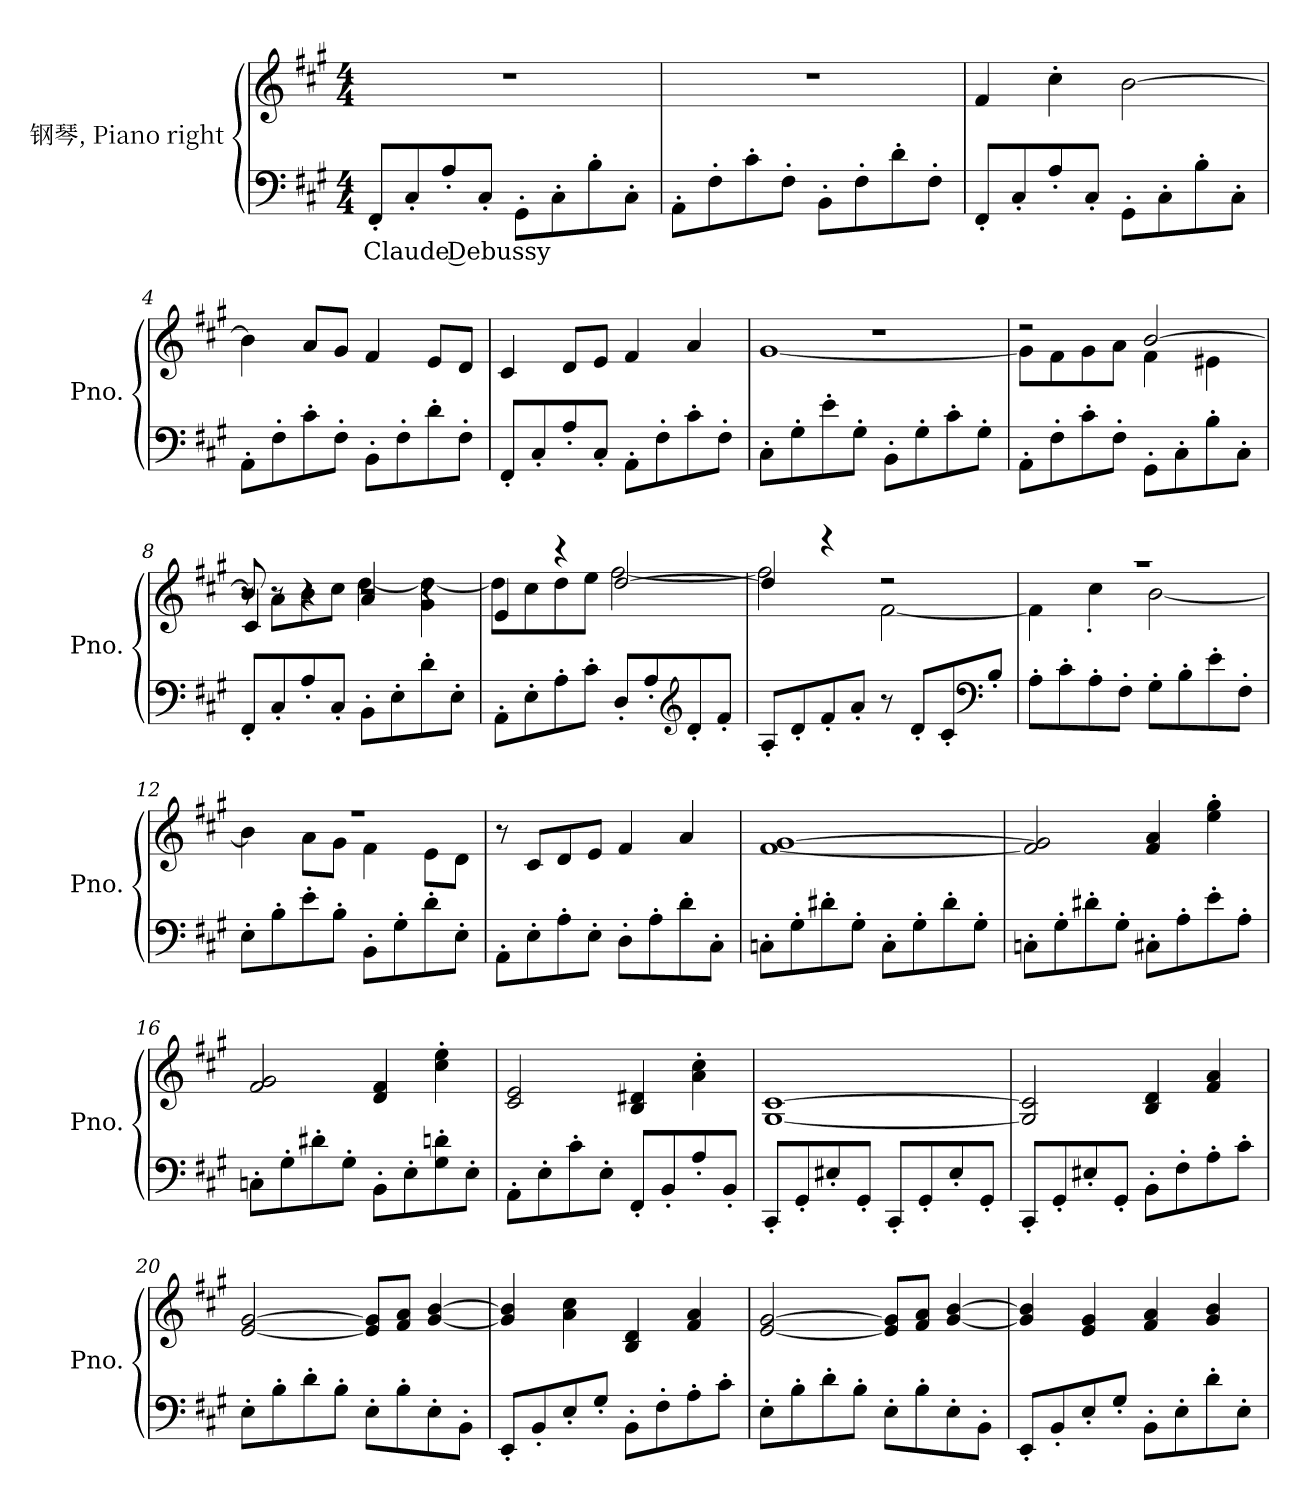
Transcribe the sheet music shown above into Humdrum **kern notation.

**kern	**text	**kern
*part1	*part1	*part1
*staff2	*staff2	*staff1
*I"钢琴, Piano right	*	*
*I'Pno.	*	*
*clefF4	*	*clefG2
*k[f#c#g#]	*	*k[f#c#g#]
*M4/4	*	*M4/4
*MM171	*	*MM171
=1	=1	=1
8FF#'/L	Claude Debussy	1r
8C#'/	.	.
8A'/	.	.
8C#'/J	.	.
8GG#'\L	.	.
8C#'\	.	.
8B'\	.	.
8C#'\J	.	.
=2	=2	=2
8AA'\L	.	1r
8F#'\	.	.
8c#'\	.	.
8F#'\J	.	.
8BB'\L	.	.
8F#'\	.	.
8d'\	.	.
8F#'\J	.	.
=3	=3	=3
*	*	*MM170
8FF#'/L	.	4f#/
8C#'/	.	.
*	*	*MM172
8A'/	.	4cc#'\
8C#'/J	.	.
*	*	*MM170
8GG#'\L	.	[2b\
8C#'\	.	.
8B'\	.	.
8C#'\J	.	.
=4	=4	=4
*	*	*MM172
8AA'\L	.	4b\]
8F#'\	.	.
8c#'\	.	8a/L
8F#'\J	.	8g#/J
*	*	*MM172
8BB'\L	.	4f#/
8F#'\	.	.
8d'\	.	8e/L
*	*	*MM173
8F#'\J	.	8d/J
!!LO:LB:g=z
=5	=5	=5
8FF#'/L	.	4c#/
8C#'/	.	.
8A'/	.	8d/L
8C#'/J	.	8e/J
*	*	*MM173
8AA'\L	.	4f#/
8F#'\	.	.
8c#'\	.	4a/
8F#'\J	.	.
=6	=6	=6
*	*	*MM173
*	*	*^
8C#'\L	.	1r	[1g#
8G#'\	.	.	.
8e'\	.	.	.
8G#'\J	.	.	.
8BB'\L	.	.	.
8G#'\	.	.	.
8c#'\	.	.	.
8G#'\J	.	.	.
=7	=7	=7	=7
8AA'\L	.	2r	8g#\L]
*	*	*MM178	*
8F#'\	.	.	8f#\
*	*	*MM179	*
8c#'\	.	.	8g#\
*	*	*MM174	*
8F#'\J	.	.	8a\J
*	*	*MM177	*
8GG#'\L	.	[2b/	4f#\
8C#'\	.	.	.
*	*	*MM175	*
8B'\	.	.	4e#X\
8C#'\J	.	.	.
*	*	*v	*v
=8	=8	=8
*	*	*MM178
*	*	*^
*	*	*	*^
8FF#'/L	.	8b/]	8r	4c#/
*	*	*MM179	*	*
8C#'/	.	8r	8a\L	.
*	*	*MM180	*	*
8A'/	.	4r	8b\	4r
*	*	*MM176	*	*
8C#'/J	.	.	8cc#\J	.
8BB'\L	.	4a/	[4dd\	2r
8E'\	.	.	.	.
*	*	*MM175	*	*
8d'\	.	4r	4g#\ 4dd\_	.
8E'\J	.	.	.	.
*	*	*	*v	*v
!!LO:LB:g=z
=9	=9	=9	=9
8AA'\L	.	4e/	8dd\L]
*	*	*MM172	*
8E'\	.	.	8cc#\
*	*	*MM168	*
8A'\	.	4r	8dd\
*	*	*MM161	*
8c#'\J	.	.	8ee\J
*	*	*MM175	*
8D'/L	.	[2dd/	[2ff#\
8A'/	.	.	.
*clefG2	*	*	*
8d'/	.	.	.
8f#'/J	.	.	.
=10	=10	=10	=10
*	*	*MM174	*
8A'/L	.	4dd/]	2ff#\]
8d'/	.	.	.
8f#'/	.	4r	.
8a'/J	.	.	.
8r	.	2r	[2f#\
8d'/L	.	.	.
8c#'/	.	.	.
*clefF4	*	*	*
8B'/J	.	.	.
=11	=11	=11	=11
*	*	*MM170	*
8A'\L	.	1r	4f#\]
8c#'\	.	.	.
*	*	*MM168	*
8A'\	.	.	4cc#'\
8F#'\J	.	.	.
*	*	*MM172	*
8G#'\L	.	.	[2b\
8B'\	.	.	.
8e'\	.	.	.
8F#'\J	.	.	.
=12	=12	=12	=12
*	*	*MM174	*
8E'\L	.	1r	4b\]
8B'\	.	.	.
*	*	*MM179	*
8e'\	.	.	8a\L
*	*	*MM176	*
8B'\J	.	.	8g#\J
*	*	*MM174	*
8BB'\L	.	.	4f#\
8G#'\	.	.	.
*	*	*MM177	*
8d'\	.	.	8e\L
*	*	*MM175	*
8E'\J	.	.	8d\J
*	*	*v	*v
!!LO:LB:g=z
=13	=13	=13
*	*	*MM172
8AA'\L	.	8r
*	*	*MM176
8E'\	.	8c#/L
*	*	*MM177
8A'\	.	8d/
*	*	*MM176
8E'\J	.	8e/J
*	*	*MM175
8D'\L	.	4f#/
8A'\	.	.
8d'\	.	4a/
8C#'\J	.	.
=14	=14	=14
*	*	*MM174
8Cn'\L	.	[1f# [1g#
8G#'\	.	.
8d#X'\	.	.
8G#'\J	.	.
8C'\L	.	.
8G#'\	.	.
8d#'\	.	.
8G#'\J	.	.
=15	=15	=15
*	*	*MM175
8Cn'\L	.	2f#/] 2g#/]
8G#'\	.	.
8d#X'\	.	.
8G#'\J	.	.
*	*	*MM176
8C#X'\L	.	4f#/ 4a/
8A'\	.	.
*	*	*MM173
8e'\	.	4ee\' 4gg#\'
8A'\J	.	.
=16	=16	=16
*	*	*MM175
8Cn'\L	.	2f#/ 2g#/
8G#'\	.	.
8d#X'\	.	.
8G#'\J	.	.
*	*	*MM176
8BB'\L	.	4d/ 4f#/
8E'\	.	.
*	*	*MM173
8G#\' 8dn\'	.	4cc#\' 4ee\'
8E'\J	.	.
!!LO:LB:g=z
=17	=17	=17
*	*	*MM175
8AA'\L	.	2c#/ 2e/
8E'\	.	.
8c#'\	.	.
8E'\J	.	.
*	*	*MM176
8FF#'/L	.	4B/ 4d#X/
8BB'/	.	.
*	*	*MM173
8A'/	.	4a\' 4cc#\'
8BB'/J	.	.
=18	=18	=18
*	*	*MM175
8CC#'/L	.	[1G# [1c#
8GG#'/	.	.
8E#X'/	.	.
8GG#'/J	.	.
8CC#'/L	.	.
8GG#'/	.	.
8E#'/	.	.
8GG#'/J	.	.
=19	=19	=19
*	*	*MM175
8CC#'/L	.	2G#/] 2c#/]
8GG#'/	.	.
8E#X'/	.	.
8GG#'/J	.	.
*	*	*MM174
8BB'\L	.	4B/ 4d/
8F#'\	.	.
*	*	*MM167
8A'\	.	4f#/ 4a/
8c#'\J	.	.
=20	=20	=20
*	*	*MM171
8E'\L	.	[2e/ [2g#/
8B'\	.	.
8d'\	.	.
8B'\J	.	.
8E'\L	.	8e/] 8g#/]L
*	*	*MM179
8B'\	.	8f#/ 8a/J
*	*	*MM170
8E'\	.	[4g#/ [4b/
8BB'\J	.	.
=21	=21	=21
8EE'/L	.	4g#/] 4b/]
8BB'/	.	.
*	*	*MM169
8E'/	.	4a\ 4cc#\
8G#'/J	.	.
*	*	*MM172
8BB'\L	.	4B/ 4d/
8F#'\	.	.
*	*	*MM166
8A'\	.	4f#/ 4a/
8c#'\J	.	.
!!LO:LB:g=z
=22	=22	=22
*	*	*MM168
8E'\L	.	[2e/ [2g#/
8B'\	.	.
8d'\	.	.
8B'\J	.	.
8E'\L	.	8e/] 8g#/]L
8B'\	.	8f#/ 8a/J
*	*	*MM171
8E'\	.	[4g#/ [4b/
8BB'\J	.	.
=23	=23	=23
8EE'/L	.	4g#/] 4b/]
8BB'/	.	.
*	*	*MM168
8E'/	.	4e/ 4g#/
8G#'/J	.	.
*	*	*MM171
8BB'\L	.	4f#/ 4a/
8E'\	.	.
8d'\	.	4g#/ 4b/
8E'\J	.	.
=	=	=
*-	*-	*-
